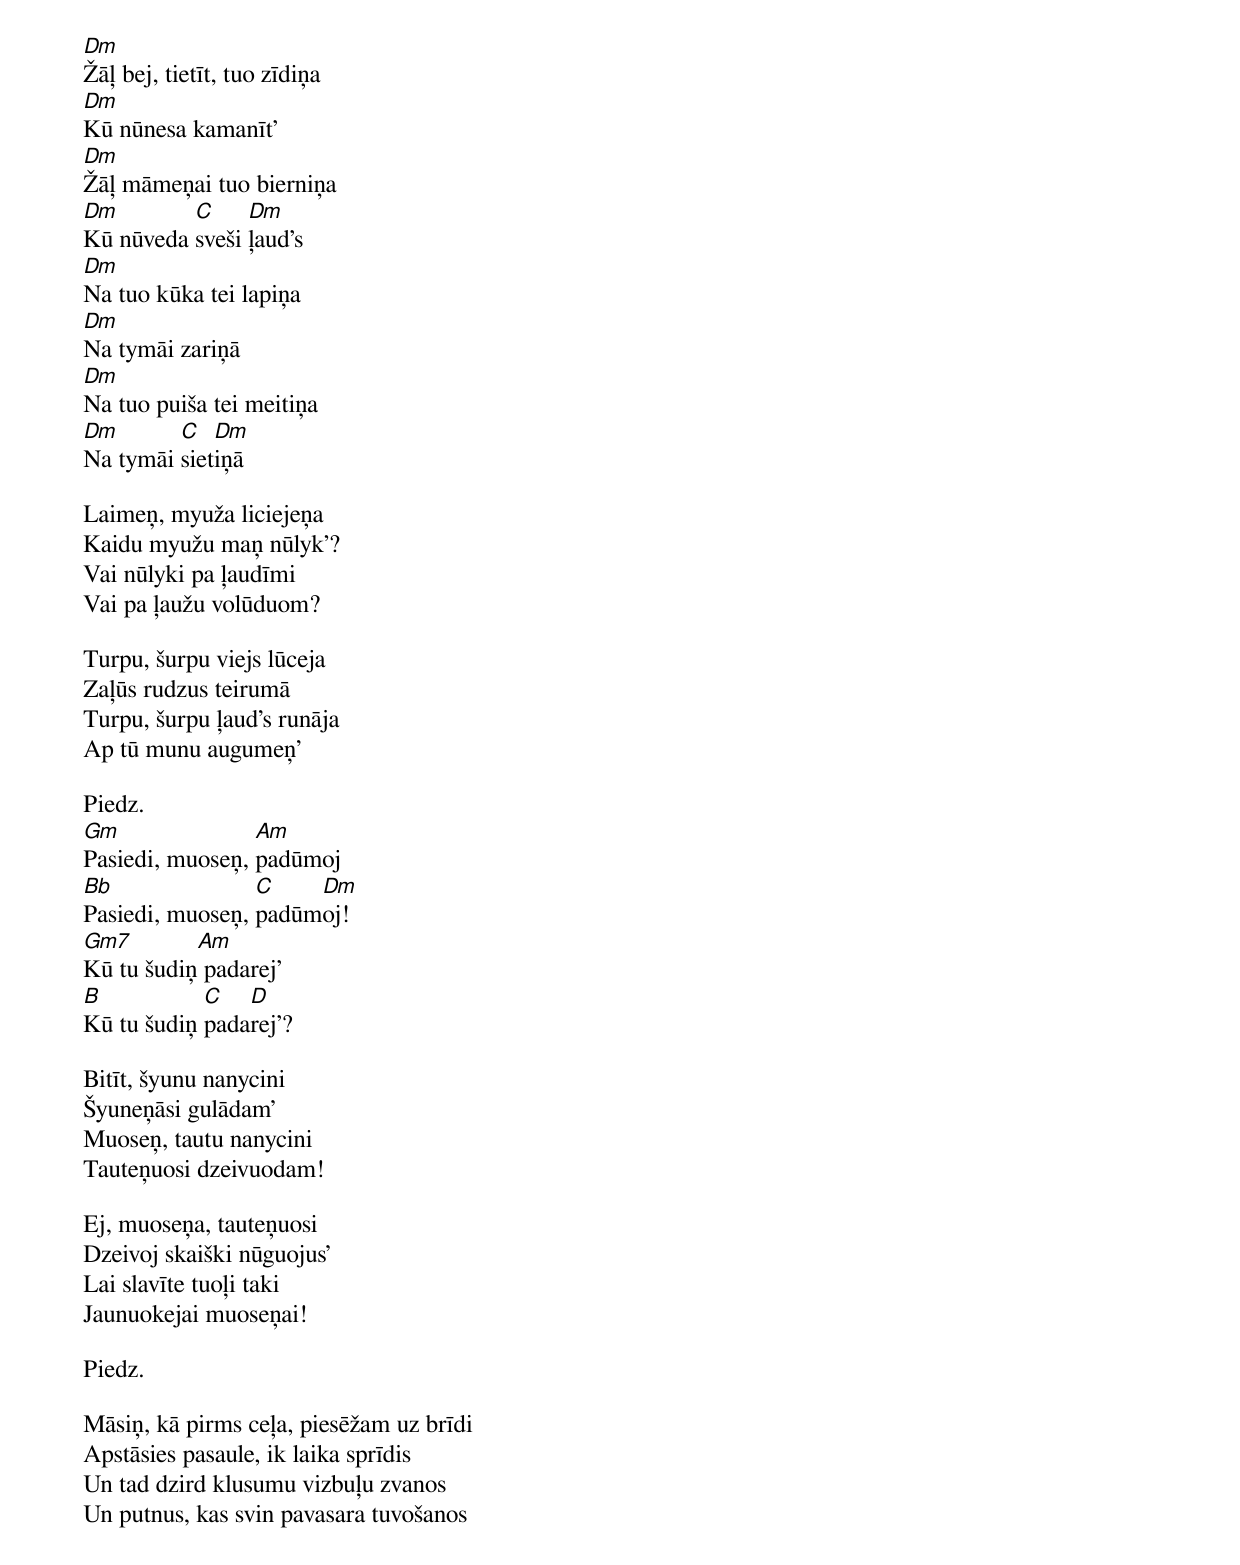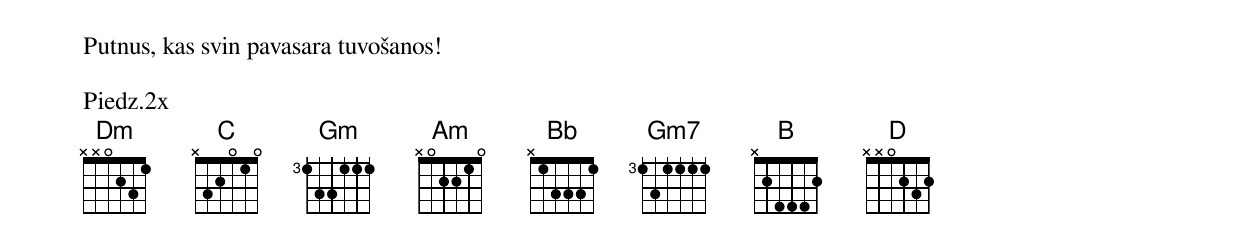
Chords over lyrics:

Dm
Žāļ bej, tietīt, tuo zīdiņa
Dm
Kū nūnesa kamanīt'
Dm
Žāļ māmeņai tuo bierniņa
Dm        C     Dm
Kū nūveda sveši ļaud's
Dm
Na tuo kūka tei lapiņa
Dm
Na tymāi zariņā
Dm
Na tuo puiša tei meitiņa
Dm       C   Dm
Na tymāi sietiņā

Laimeņ, myuža liciejeņa
Kaidu myužu maņ nūlyk'?
Vai nūlyki pa ļaudīmi
Vai pa ļaužu volūduom?

Turpu, šurpu viejs lūceja
Zaļūs rudzus teirumā
Turpu, šurpu ļaud's runāja
Ap tū munu augumeņ'

Piedz.
Gm               Am
Pasiedi, muoseņ, padūmoj
Bb               C    Dm
Pasiedi, muoseņ, padūmoj!
Gm7        Am
Kū tu šudiņ padarej'
B           C   D
Kū tu šudiņ padarej'?

Bitīt, šyunu nanycini
Šyuneņāsi gulādam'
Muoseņ, tautu nanycini
Tauteņuosi dzeivuodam!

Ej, muoseņa, tauteņuosi
Dzeivoj skaiški nūguojus'
Lai slavīte tuoļi taki
Jaunuokejai muoseņai!

Piedz.

Māsiņ, kā pirms ceļa, piesēžam uz brīdi
Apstāsies pasaule, ik laika sprīdis
Un tad dzird klusumu vizbuļu zvanos
Un putnus, kas svin pavasara tuvošanos
Putnus, kas svin pavasara tuvošanos!

Piedz.2x
